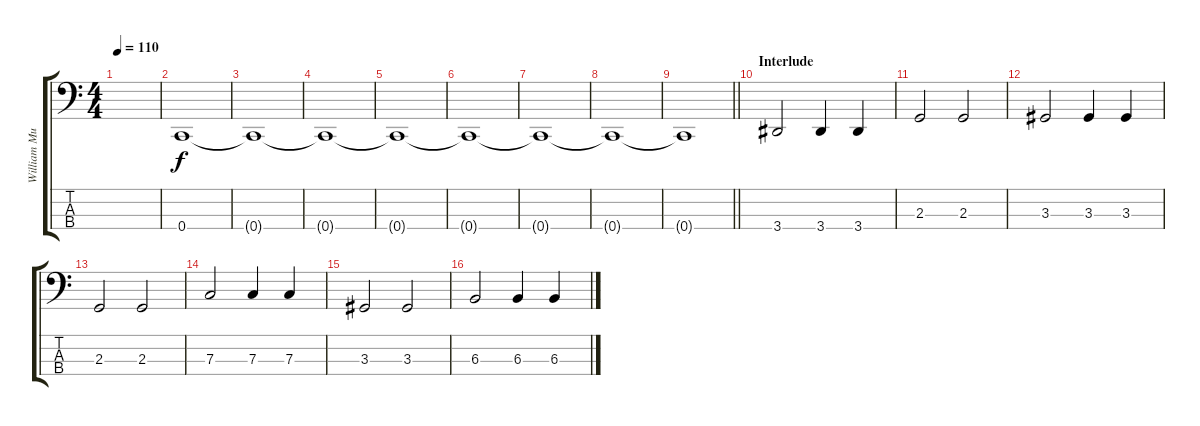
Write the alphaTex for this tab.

\track ("William Murderface (Bass)" "William Mu") {instrument electricbasspick}
\staff {score tabs}
\tuning (Eb2 Bb1 F1 C1) {hide}
\ts (4 4)
\tempo 110
\clef f4
\ks c
|
0.4.1 |
0.4{t}.1 |
0.4{t}.1 |
0.4{t}.1 |
0.4{t}.1 |
0.4{t}.1 |
0.4{t}.1 |
\barLineRight lightlight
0.4{t}.1 |
\section ("" "Interlude")
3.4.2 3.4.4 3.4.4 |
2.3.2 2.3.2 |
3.3.2 3.3.4 3.3.4 |
2.3.2 2.3.2 |
7.3.2 7.3.4 7.3.4 |
3.3.2 3.3.2 |
6.3.2 6.3.4 6.3.4
